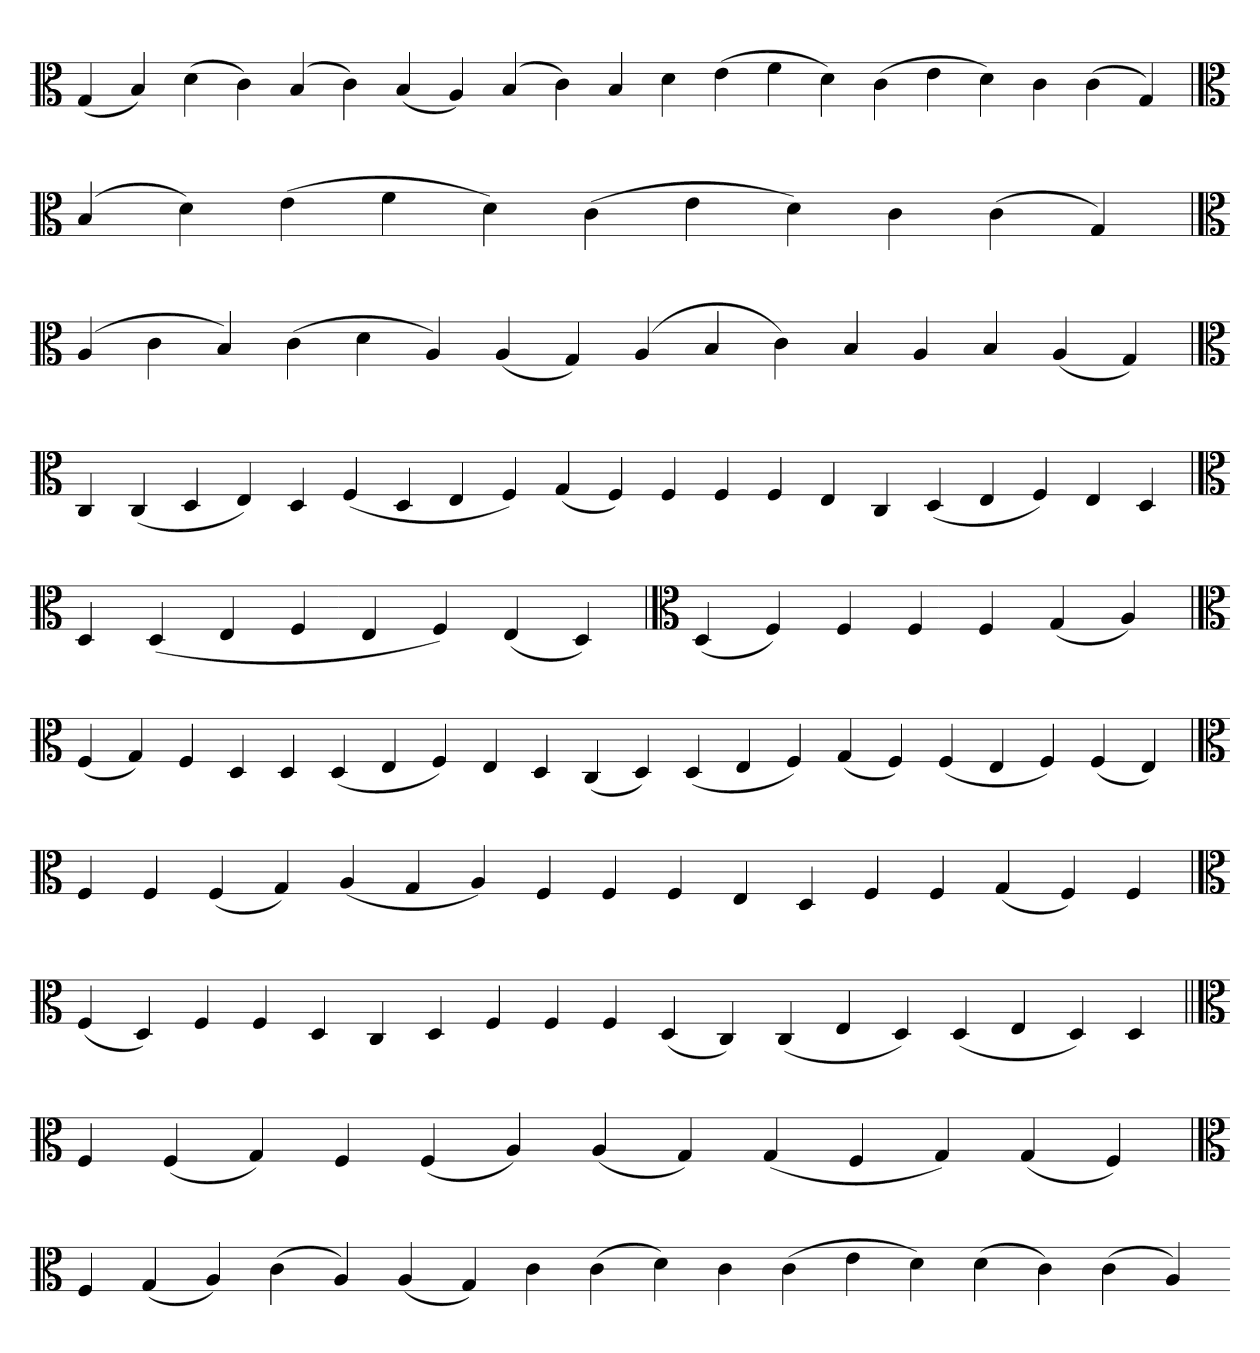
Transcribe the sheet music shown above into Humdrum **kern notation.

**kern
*part1
*staff1
*clefC3
=
(4G
4B)
(4d
4c)
(4B
4c)
(4B
4A)
(4B
4c)
4B
4d
(4e
4f
4d)
(4c
4e
4d)
4c
(4c
4G)
='
*clefC3
(4B
4d)
(4e
4f
4d)
(4c
4e
4d)
4c
(4c
4G)
=`
*clefC3
(4A
4c
4B)
(4c
4d
4A)
(4A
4G)
(4A
4B
4c)
4B
4A
4B
(4A
4G)
='
*clefC3
4C
(4C
4D
4E)
4D
(4F
4D
4E
4F)
(4G
4F)
4F
4F
4F
4E
4C
(4D
4E
4F)
4E
4D
=`
*clefC3
4D
(4D
4E
4F
4E
4F)
(4E
4D)
=
*clefC3
(4D
4F)
4F
4F
4F
(4G
4A)
=`
*clefC3
(4F
4G)
4F
4D
4D
(4D
4E
4F)
4E
4D
(4C
4D)
(4D
4E
4F)
(4G
4F)
(4F
4E
4F)
(4F
4E)
=
*clefC3
4F
4F
(4F
4G)
(4A
4G
4A)
4F
4F
4F
4E
4D
4F
4F
(4G
4F)
4F
='
*clefC3
(4F
4D)
4F
4F
4D
4C
4D
4F
4F
4F
(4D
4C)
(4C
4E
4D)
(4D
4E
4D)
4D
=||
*clefC3
4F
(4F
4G)
4F
(4F
4A)
(4A
4G)
(4G
4F
4G)
(4G
4F)
=`
*clefC3
4F
(4G
4A)
(4c
4A)
(4A
4G)
4c
(4c
4d)
4c
(4c
4e
4d)
(4d
4c)
(4c
4A)
=-
*-
